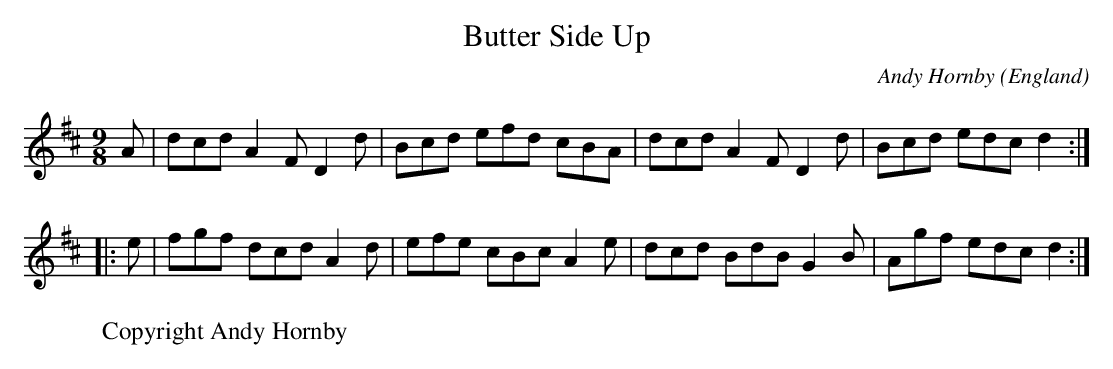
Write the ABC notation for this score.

X:1
T:Butter Side Up
O:England
M:9/8
C:Andy Hornby
K:D
A | dcd A2F D2d | Bcd efd cBA | \
dcd A2F D2d | Bcd edc d2 :|*
|:e | fgf dcd A2d |efe cBc A2e | \
dcd BdB G2B | Agf edc d2 :|**
W:Copyright Andy Hornby
